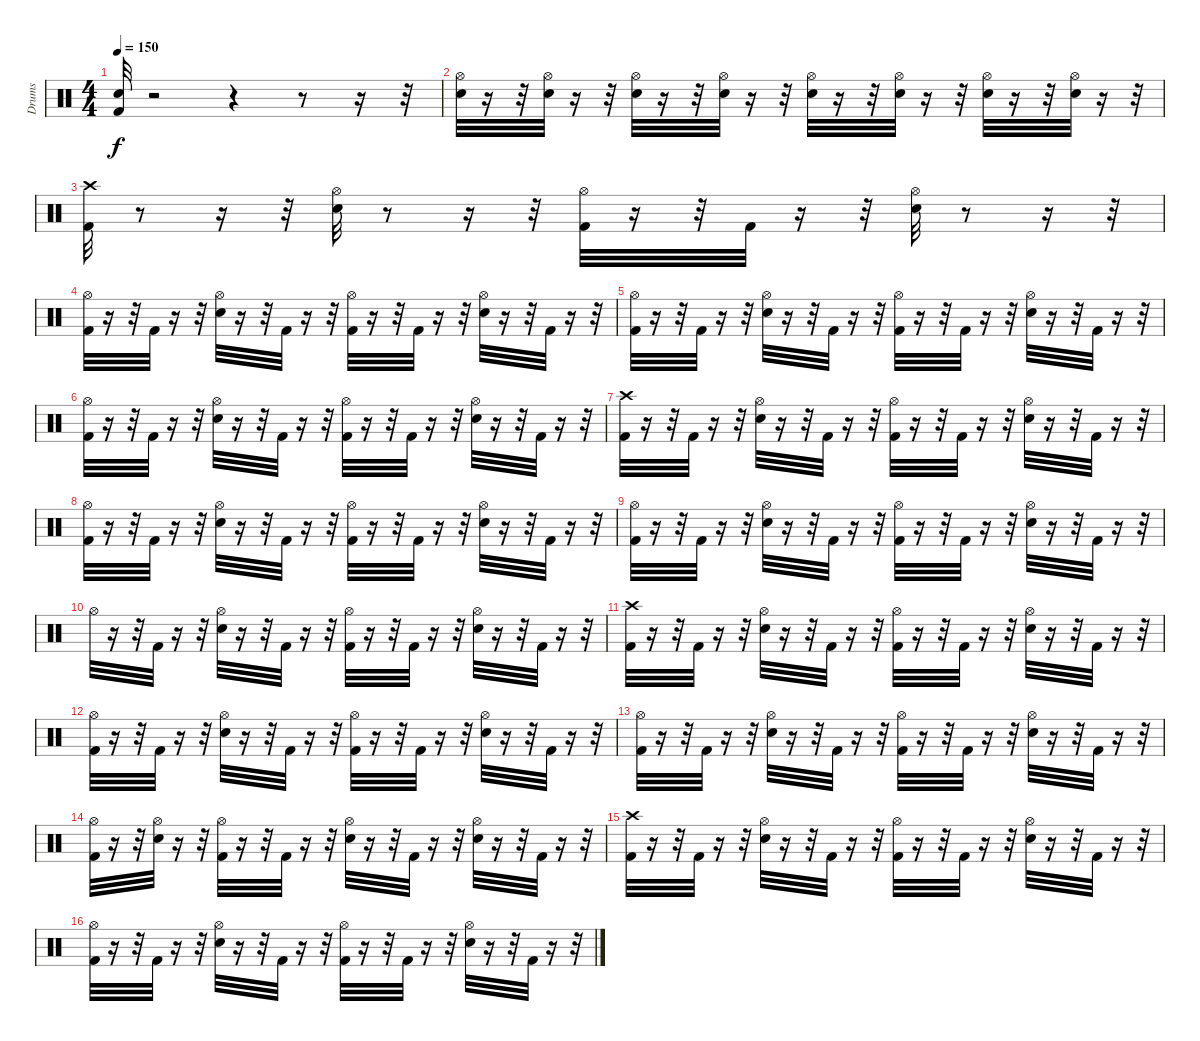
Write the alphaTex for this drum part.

\track ("Drums" "Drums") {instrument percussion}
\staff {score}
\articulation defaults
\ts (4 4)
\tempo 150
\clef neutral
\ks c
("Kick (hit) 2" "Electric Snare (hit)").32{dy f} r.2 r.4 r.8 r.16 r.32 |
("Hi-Hat (open)" "Electric Snare (hit)").32 r.16 r.32 ("Hi-Hat (open)" "Electric Snare (hit)").32 r.16 r.32 ("Hi-Hat (open)" "Electric Snare (hit)").32 r.16 r.32 ("Hi-Hat (open)" "Electric Snare (hit)").32 r.16 r.32 ("Hi-Hat (open)" "Electric Snare (hit)").32 r.16 r.32 ("Hi-Hat (open)" "Electric Snare (hit)").32 r.16 r.32 ("Hi-Hat (open)" "Electric Snare (hit)").32 r.16 r.32 ("Hi-Hat (open)" "Electric Snare (hit)").32 r.16 r.32 |
("Crash high (hit)" "Kick (hit) 2").32 r.8 r.16 r.32 ("Hi-Hat (open)" "Electric Snare (hit)").32 r.8 r.16 r.32 ("Hi-Hat (open)" "Kick (hit) 2").32 r.16 r.32 "Kick (hit) 2".32 r.16 r.32 ("Hi-Hat (open)" "Electric Snare (hit)").32 r.8 r.16 r.32 |
("Kick (hit) 2" "Hi-Hat (open)").32 r.16 r.32 "Kick (hit) 2".32 r.16 r.32 ("Hi-Hat (open)" "Electric Snare (hit)").32 r.16 r.32 "Kick (hit) 2".32 r.16 r.32 ("Hi-Hat (open)" "Kick (hit) 2").32 r.16 r.32 "Kick (hit) 2".32 r.16 r.32 ("Hi-Hat (open)" "Electric Snare (hit)").32 r.16 r.32 "Kick (hit) 2".32 r.16 r.32 |
("Hi-Hat (open)" "Kick (hit) 2").32 r.16 r.32 "Kick (hit) 2".32 r.16 r.32 ("Hi-Hat (open)" "Electric Snare (hit)").32 r.16 r.32 "Kick (hit) 2".32 r.16 r.32 ("Hi-Hat (open)" "Kick (hit) 2").32 r.16 r.32 "Kick (hit) 2".32 r.16 r.32 ("Hi-Hat (open)" "Electric Snare (hit)").32 r.16 r.32 "Kick (hit) 2".32 r.16 r.32 |
("Kick (hit) 2" "Hi-Hat (open)").32 r.16 r.32 "Kick (hit) 2".32 r.16 r.32 ("Hi-Hat (open)" "Electric Snare (hit)").32 r.16 r.32 "Kick (hit) 2".32 r.16 r.32 ("Hi-Hat (open)" "Kick (hit) 2").32 r.16 r.32 "Kick (hit) 2".32 r.16 r.32 ("Hi-Hat (open)" "Electric Snare (hit)").32 r.16 r.32 "Kick (hit) 2".32 r.16 r.32 |
("Crash high (hit)" "Kick (hit) 2").32 r.16 r.32 "Kick (hit) 2".32 r.16 r.32 ("Hi-Hat (open)" "Electric Snare (hit)").32 r.16 r.32 "Kick (hit) 2".32 r.16 r.32 ("Hi-Hat (open)" "Kick (hit) 2").32 r.16 r.32 "Kick (hit) 2".32 r.16 r.32 ("Hi-Hat (open)" "Electric Snare (hit)").32 r.16 r.32 "Kick (hit) 2".32 r.16 r.32 |
("Hi-Hat (open)" "Kick (hit) 2").32 r.16 r.32 "Kick (hit) 2".32 r.16 r.32 ("Hi-Hat (open)" "Electric Snare (hit)").32 r.16 r.32 "Kick (hit) 2".32 r.16 r.32 ("Hi-Hat (open)" "Kick (hit) 2").32 r.16 r.32 "Kick (hit) 2".32 r.16 r.32 ("Hi-Hat (open)" "Electric Snare (hit)").32 r.16 r.32 "Kick (hit) 2".32 r.16 r.32 |
("Hi-Hat (open)" "Kick (hit) 2").32 r.16 r.32 "Kick (hit) 2".32 r.16 r.32 ("Hi-Hat (open)" "Electric Snare (hit)").32 r.16 r.32 "Kick (hit) 2".32 r.16 r.32 ("Hi-Hat (open)" "Kick (hit) 2").32 r.16 r.32 "Kick (hit) 2".32 r.16 r.32 ("Hi-Hat (open)" "Electric Snare (hit)").32 r.16 r.32 "Kick (hit) 2".32 r.16 r.32 |
"Hi-Hat (open)".32 r.16 r.32 "Kick (hit) 2".32 r.16 r.32 ("Hi-Hat (open)" "Electric Snare (hit)").32 r.16 r.32 "Kick (hit) 2".32 r.16 r.32 ("Hi-Hat (open)" "Kick (hit) 2").32 r.16 r.32 "Kick (hit) 2".32 r.16 r.32 ("Hi-Hat (open)" "Electric Snare (hit)").32 r.16 r.32 "Kick (hit) 2".32 r.16 r.32 |
("Crash high (hit)" "Kick (hit) 2").32 r.16 r.32 "Kick (hit) 2".32 r.16 r.32 ("Hi-Hat (open)" "Electric Snare (hit)").32 r.16 r.32 "Kick (hit) 2".32 r.16 r.32 ("Hi-Hat (open)" "Kick (hit) 2").32 r.16 r.32 "Kick (hit) 2".32 r.16 r.32 ("Hi-Hat (open)" "Electric Snare (hit)").32 r.16 r.32 "Kick (hit) 2".32 r.16 r.32 |
("Hi-Hat (open)" "Kick (hit) 2").32 r.16 r.32 "Kick (hit) 2".32 r.16 r.32 ("Hi-Hat (open)" "Electric Snare (hit)").32 r.16 r.32 "Kick (hit) 2".32 r.16 r.32 ("Hi-Hat (open)" "Kick (hit) 2").32 r.16 r.32 "Kick (hit) 2".32 r.16 r.32 ("Hi-Hat (open)" "Electric Snare (hit)").32 r.16 r.32 "Kick (hit) 2".32 r.16 r.32 |
("Hi-Hat (open)" "Kick (hit) 2").32 r.16 r.32 "Kick (hit) 2".32 r.16 r.32 ("Hi-Hat (open)" "Electric Snare (hit)").32 r.16 r.32 "Kick (hit) 2".32 r.16 r.32 ("Hi-Hat (open)" "Kick (hit) 2").32 r.16 r.32 "Kick (hit) 2".32 r.16 r.32 ("Hi-Hat (open)" "Electric Snare (hit)").32 r.16 r.32 "Kick (hit) 2".32 r.16 r.32 |
("Kick (hit) 2" "Hi-Hat (open)").32 r.16 r.32 ("Electric Snare (hit)" "Hi-Hat (open)").32 r.16 r.32 ("Kick (hit) 2" "Hi-Hat (open)").32 r.16 r.32 "Kick (hit) 2".32 r.16 r.32 ("Electric Snare (hit)" "Hi-Hat (open)").32 r.16 r.32 "Kick (hit) 2".32 r.16 r.32 ("Hi-Hat (open)" "Electric Snare (hit)").32 r.16 r.32 "Kick (hit) 2".32 r.16 r.32 |
("Crash high (hit)" "Kick (hit) 2").32 r.16 r.32 "Kick (hit) 2".32 r.16 r.32 ("Hi-Hat (open)" "Electric Snare (hit)").32 r.16 r.32 "Kick (hit) 2".32 r.16 r.32 ("Hi-Hat (open)" "Kick (hit) 2").32 r.16 r.32 "Kick (hit) 2".32 r.16 r.32 ("Hi-Hat (open)" "Electric Snare (hit)").32 r.16 r.32 "Kick (hit) 2".32 r.16 r.32 |
("Kick (hit) 2" "Hi-Hat (open)").32 r.16 r.32 "Kick (hit) 2".32 r.16 r.32 ("Hi-Hat (open)" "Electric Snare (hit)").32 r.16 r.32 "Kick (hit) 2".32 r.16 r.32 ("Hi-Hat (open)" "Kick (hit) 2").32 r.16 r.32 "Kick (hit) 2".32 r.16 r.32 ("Hi-Hat (open)" "Electric Snare (hit)").32 r.16 r.32 "Kick (hit) 2".32 r.16 r.32
